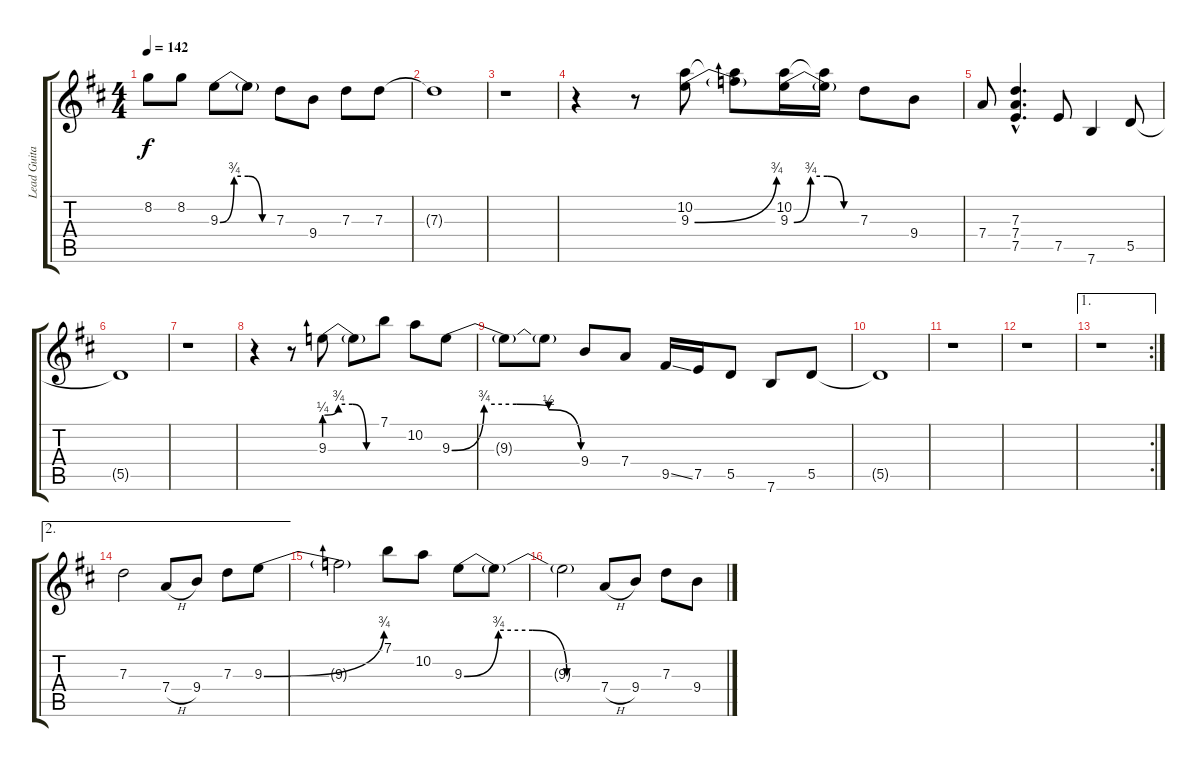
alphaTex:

\track ("Lead Guitar 1" "Lead Guita") {instrument electricguitarjazz}
\staff {score tabs}
\tuning (E4 B3 G3 D3 A2 E2) {hide}
\ts (4 4)
\tempo 142
\clef g2
\ks d
8.2.8{dy f} 8.2.8 9.3{be (custom 0 0 15 3 30 3 45 0 60 0)}.8 9.3{t}.8 7.3.8 9.4.8 7.3.8 7.3.8 |
7.3{t}.1 |
r.1 |
r.4 r.8 (10.2 9.3{be (bend 0 0 60 3)}).8 (10.2{t} 9.3{t}).8 (10.2 9.3{be (custom 0 0 15 3 30 3 45 0 60 0)}).16 (10.2{t} 9.3{t}).16 7.3.8 9.4.8 |
7.4.8 (7.3{hac} 7.4{hac} 7.5{hac}).4{d} 7.5.8 7.6.4 5.5.8 |
5.5{t}.1 |
r.1 |
r.4 r.8 9.3{be (custom 0 1 15 3 30 3 45 0 60 0)}.8 9.3{t}.8 7.1.8 10.2.8 9.3{be (custom 0 0 15 3 30 3 45 2 60 0)}.8 |
9.3{t}.8 9.3{t}.8 9.4.8 7.4.8 9.5{ss}.16 7.5.16 5.5.8 7.6.8 5.5.8 |
5.5{t}.1 |
r.1 |
r.1 |
\ae 1
\rc 2
r.1 |
\ae 2
7.3.2{volume 15} 7.4{h}.8 9.4.8 7.3.8 9.3{be (bend 0 0 60 3)}.8 |
9.3{t}.2 7.1.8 10.2.8 9.3{be (custom 0 0 15 3 30 3 45 0 60 0)}.8 9.3{t}.8 |
9.3{t}.2 7.4{h}.8 9.4.8 7.3.8 9.4.8
